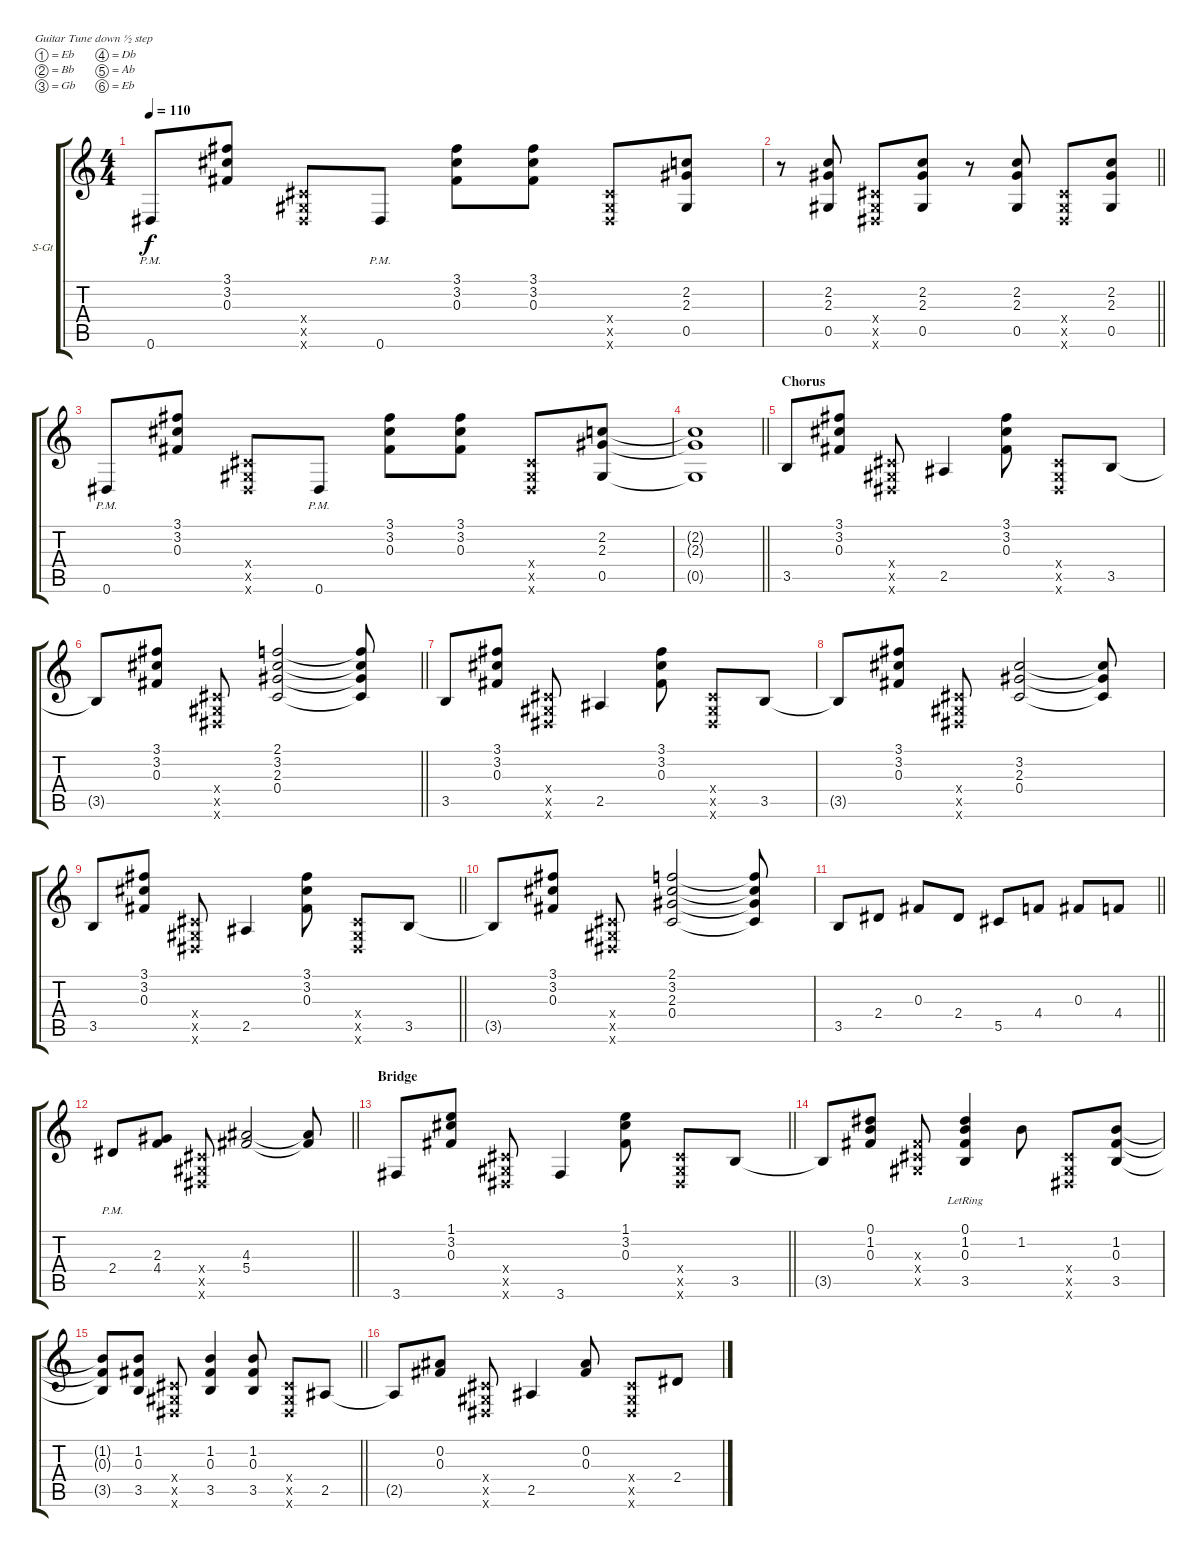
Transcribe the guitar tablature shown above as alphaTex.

\bracketExtendMode groupsimilarinstruments
\firstSystemTrackNameOrientation horizontal
\otherSystemsTrackNameOrientation horizontal
\track ("Rhythm Guitar" "S-Gt") {instrument acousticguitarsteel}
\staff {score tabs}
\tuning (Eb4 Bb3 Gb3 Db3 Ab2 Eb2)
\ts (4 4)
\tempo 110
\clef g2
\ks c
0.6{pm}.8{dy f} (3.1 3.2 0.3).8 (0.4{x} 0.5{x} 0.6{x}).8 0.6{pm}.8 (3.1 3.2 0.3).8 (3.1 3.2 0.3).8 (0.4{x} 0.5{x} 0.6{x}).8 (2.2 2.3 0.5).8 |
\barLineRight lightlight
r.8 (2.2 2.3 0.5).8 (0.4{x} 0.5{x} 0.6{x}).8 (2.2 2.3 0.5).8 r.8 (2.2 2.3 0.5).8 (0.4{x} 0.5{x} 0.6{x}).8 (2.2 2.3 0.5).8 |
0.6{pm}.8 (3.1 3.2 0.3).8 (0.4{x} 0.5{x} 0.6{x}).8 0.6{pm}.8 (3.1 3.2 0.3).8 (3.1 3.2 0.3).8 (0.4{x} 0.5{x} 0.6{x}).8 (2.2 2.3 0.5).8 |
\barLineRight lightlight
(2.2{t} 2.3{t} 0.5{t}).1 |
\section ("" "Chorus")
3.5.8 (3.1 3.2 0.3).8 (0.4{x} 0.5{x} 0.6{x}).8 2.5.4 (3.1 3.2 0.3).8 (0.4{x} 0.5{x} 0.6{x}).8 3.5.8 |
\barLineRight lightlight
3.5{t}.8 (3.1 3.2 0.3).8 (0.4{x} 0.5{x} 0.6{x}).8 (2.1 3.2 2.3 0.4).2 (2.1{t} 3.2{t} 2.3{t} 0.4{t}).8 |
3.5.8 (3.1 3.2 0.3).8 (0.4{x} 0.5{x} 0.6{x}).8 2.5.4 (3.1 3.2 0.3).8 (0.4{x} 0.5{x} 0.6{x}).8 3.5.8 |
3.5{t}.8 (3.1 3.2 0.3).8 (0.4{x} 0.5{x} 0.6{x}).8 (3.2 2.3 0.4).2 (3.2{t} 2.3{t} 0.4{t}).8 |
\barLineRight lightlight
3.5.8 (3.1 3.2 0.3).8 (0.4{x} 0.5{x} 0.6{x}).8 2.5.4 (3.1 3.2 0.3).8 (0.4{x} 0.5{x} 0.6{x}).8 3.5.8 |
3.5{t}.8 (3.1 3.2 0.3).8 (0.4{x} 0.5{x} 0.6{x}).8 (2.1 3.2 2.3 0.4).2 (2.1{t} 3.2{t} 2.3{t} 0.4{t}).8 |
\barLineRight lightlight
3.5.8 2.4.8 0.3.8 2.4.8 5.5.8 4.4.8 0.3.8 4.4.8 |
\barLineRight lightlight
2.4{pm}.8 (2.3 4.4).8 (0.4{x} 0.5{x} 0.6{x}).8 (4.3 5.4).2 (4.3{t} 5.4{t}).8 |
\section ("" "Bridge")
\barLineRight lightlight
3.6.8 (1.1 3.2 0.3).8 (0.4{x} 0.5{x} 0.6{x}).8 3.6.4 (1.1 3.2 0.3).8 (0.4{x} 0.5{x} 0.6{x}).8 3.5.8 |
3.5{t}.8 (0.1 1.2 0.3).8 (0.3{x} 0.4{x} 0.5{x}).8 (0.1{lr} 1.2{lr} 0.3{lr} 3.5{lr}).4 1.2.8 (0.4{x} 0.5{x} 0.6{x}).8 (1.2 0.3 3.5).8 |
\barLineRight lightlight
(1.2{t} 0.3{t} 3.5{t}).8 (1.2 0.3 3.5).8 (0.4{x} 0.5{x} 0.6{x}).8 (1.2 0.3 3.5).4 (1.2 0.3 3.5).8 (0.4{x} 0.5{x} 0.6{x}).8 2.5.8 |
2.5{t}.8 (0.2 0.3).8 (0.4{x} 0.5{x} 0.6{x}).8 2.5.4 (0.2 0.3).8 (0.4{x} 0.5{x} 0.6{x}).8 2.4.8
